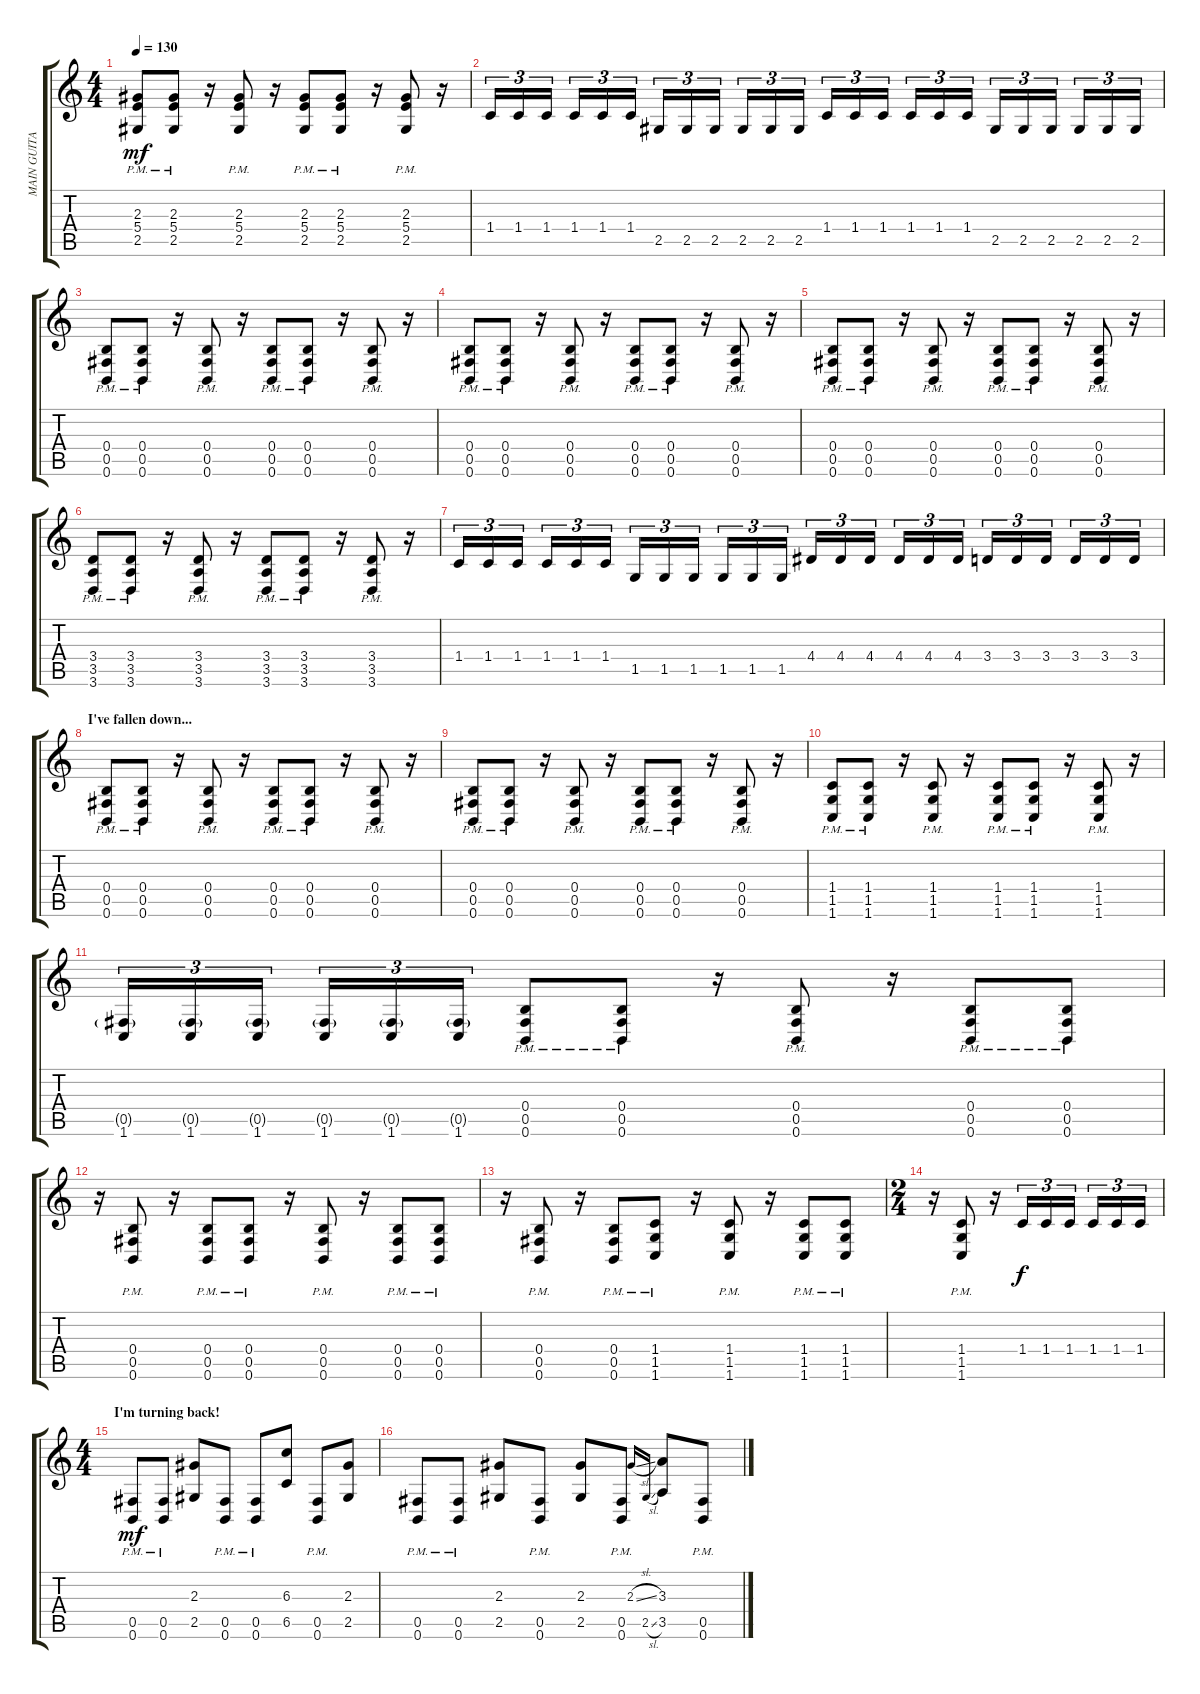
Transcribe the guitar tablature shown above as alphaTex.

\track ("MAIN GUITAR" "MAIN GUITA") {instrument distortionguitar}
\staff {score tabs}
\tuning (Eb4 B3 Gb3 B2 Gb2 B1) {hide}
\ts (4 4)
\tempo 130
\clef g2
\ks c
(2.3{pm} 5.4 2.5).8{dy mf} (2.3{pm} 5.4 2.5).8 r.16 (2.3{pm} 5.4 2.5).8 r.16 (2.3{pm} 5.4 2.5).8 (2.3{pm} 5.4 2.5).8 r.16 (2.3{pm} 5.4 2.5).8 r.16 |
1.4.16{tu (3 2)} 1.4.16{tu (3 2)} 1.4.16{tu (3 2) beam splitsecondary} 1.4.16{tu (3 2)} 1.4.16{tu (3 2)} 1.4.16{tu (3 2)} 2.5.16{tu (3 2)} 2.5.16{tu (3 2)} 2.5.16{tu (3 2) beam splitsecondary} 2.5.16{tu (3 2)} 2.5.16{tu (3 2)} 2.5.16{tu (3 2)} 1.4.16{tu (3 2)} 1.4.16{tu (3 2)} 1.4.16{tu (3 2) beam splitsecondary} 1.4.16{tu (3 2)} 1.4.16{tu (3 2)} 1.4.16{tu (3 2)} 2.5.16{tu (3 2)} 2.5.16{tu (3 2)} 2.5.16{tu (3 2) beam splitsecondary} 2.5.16{tu (3 2)} 2.5.16{tu (3 2)} 2.5.16{tu (3 2)} |
(0.4{pm} 0.5 0.6).8 (0.4{pm} 0.5 0.6).8 r.16 (0.4{pm} 0.5 0.6).8 r.16 (0.4{pm} 0.5 0.6).8 (0.4{pm} 0.5 0.6).8 r.16 (0.4{pm} 0.5 0.6).8 r.16 |
(0.4{pm} 0.5 0.6).8 (0.4{pm} 0.5 0.6).8 r.16 (0.4{pm} 0.5 0.6).8 r.16 (0.4{pm} 0.5 0.6).8 (0.4{pm} 0.5 0.6).8 r.16 (0.4{pm} 0.5 0.6).8 r.16 |
(0.4{pm} 0.5 0.6).8 (0.4{pm} 0.5 0.6).8 r.16 (0.4{pm} 0.5 0.6).8 r.16 (0.4{pm} 0.5 0.6).8 (0.4{pm} 0.5 0.6).8 r.16 (0.4{pm} 0.5 0.6).8 r.16 |
(3.4{pm} 3.5 3.6).8 (3.4{pm} 3.5 3.6).8 r.16 (3.4{pm} 3.5 3.6).8 r.16 (3.4{pm} 3.5 3.6).8 (3.4{pm} 3.5 3.6).8 r.16 (3.4{pm} 3.5 3.6).8 r.16 |
1.4.16{tu (3 2)} 1.4.16{tu (3 2)} 1.4.16{tu (3 2) beam splitsecondary} 1.4.16{tu (3 2)} 1.4.16{tu (3 2)} 1.4.16{tu (3 2)} 1.5.16{tu (3 2)} 1.5.16{tu (3 2)} 1.5.16{tu (3 2) beam splitsecondary} 1.5.16{tu (3 2)} 1.5.16{tu (3 2)} 1.5.16{tu (3 2)} 4.4.16{tu (3 2)} 4.4.16{tu (3 2)} 4.4.16{tu (3 2) beam splitsecondary} 4.4.16{tu (3 2)} 4.4.16{tu (3 2)} 4.4.16{tu (3 2)} 3.4.16{tu (3 2)} 3.4.16{tu (3 2)} 3.4.16{tu (3 2) beam splitsecondary} 3.4.16{tu (3 2)} 3.4.16{tu (3 2)} 3.4.16{tu (3 2)} |
\section ("" "I've fallen down...")
(0.4{pm} 0.5 0.6).8 (0.4{pm} 0.5 0.6).8 r.16 (0.4{pm} 0.5 0.6).8 r.16 (0.4{pm} 0.5 0.6).8 (0.4{pm} 0.5 0.6).8 r.16 (0.4{pm} 0.5 0.6).8 r.16 |
(0.4{pm} 0.5 0.6).8 (0.4{pm} 0.5 0.6).8 r.16 (0.4{pm} 0.5 0.6).8 r.16 (0.4{pm} 0.5 0.6).8 (0.4{pm} 0.5 0.6).8 r.16 (0.4{pm} 0.5 0.6).8 r.16 |
(1.4{pm} 1.5 1.6).8 (1.4{pm} 1.5 1.6).8 r.16 (1.4{pm} 1.5 1.6).8 r.16 (1.4{pm} 1.5 1.6).8 (1.4{pm} 1.5 1.6).8 r.16 (1.4{pm} 1.5 1.6).8 r.16 |
(0.5{g} 1.6).16{tu (3 2)} (0.5{g} 1.6).16{tu (3 2)} (0.5{g} 1.6).16{tu (3 2) beam splitsecondary} (0.5{g} 1.6).16{tu (3 2)} (0.5{g} 1.6).16{tu (3 2)} (0.5{g} 1.6).16{tu (3 2)} (0.4{pm} 0.5 0.6).8 (0.4{pm} 0.5 0.6).8 r.16 (0.4{pm} 0.5 0.6).8 r.16 (0.4{pm} 0.5 0.6).8 (0.4{pm} 0.5 0.6).8 |
r.16 (0.4{pm} 0.5 0.6).8 r.16 (0.4{pm} 0.5 0.6).8 (0.4{pm} 0.5 0.6).8 r.16 (0.4{pm} 0.5 0.6).8 r.16 (0.4{pm} 0.5 0.6).8 (0.4{pm} 0.5 0.6).8 |
r.16 (0.4{pm} 0.5 0.6).8 r.16 (0.4{pm} 0.5 0.6).8 (1.4{pm} 1.5 1.6).8 r.16 (1.4{pm} 1.5 1.6).8 r.16 (1.4{pm} 1.5 1.6).8 (1.4{pm} 1.5 1.6).8 |
\ts (2 4)
r.16 (1.4{pm} 1.5 1.6).8 r.16 1.4.16{tu (3 2) dy f} 1.4.16{tu (3 2)} 1.4.16{tu (3 2) beam splitsecondary} 1.4.16{tu (3 2)} 1.4.16{tu (3 2)} 1.4.16{tu (3 2)} |
\ts (4 4)
\section ("" "I'm turning back!")
(0.5{pm} 0.6{pm}).8{dy mf} (0.5{pm} 0.6{pm}).8 (2.3 2.5).8 (0.5{pm} 0.6{pm}).8 (0.5{pm} 0.6{pm}).8 (6.3 6.5).8 (0.5{pm} 0.6{pm}).8 (2.3 2.5).8 |
(0.5{pm} 0.6{pm}).8 (0.5{pm} 0.6{pm}).8 (2.3 2.5).8 (0.5{pm} 0.6{pm}).8 (2.3 2.5).8 (0.5{pm} 0.6{pm}).8 2.3{sl}.16{gr onbeat} 2.5{sl}.16{gr onbeat} (3.3 3.5).8 (0.5{pm} 0.6{pm}).8
